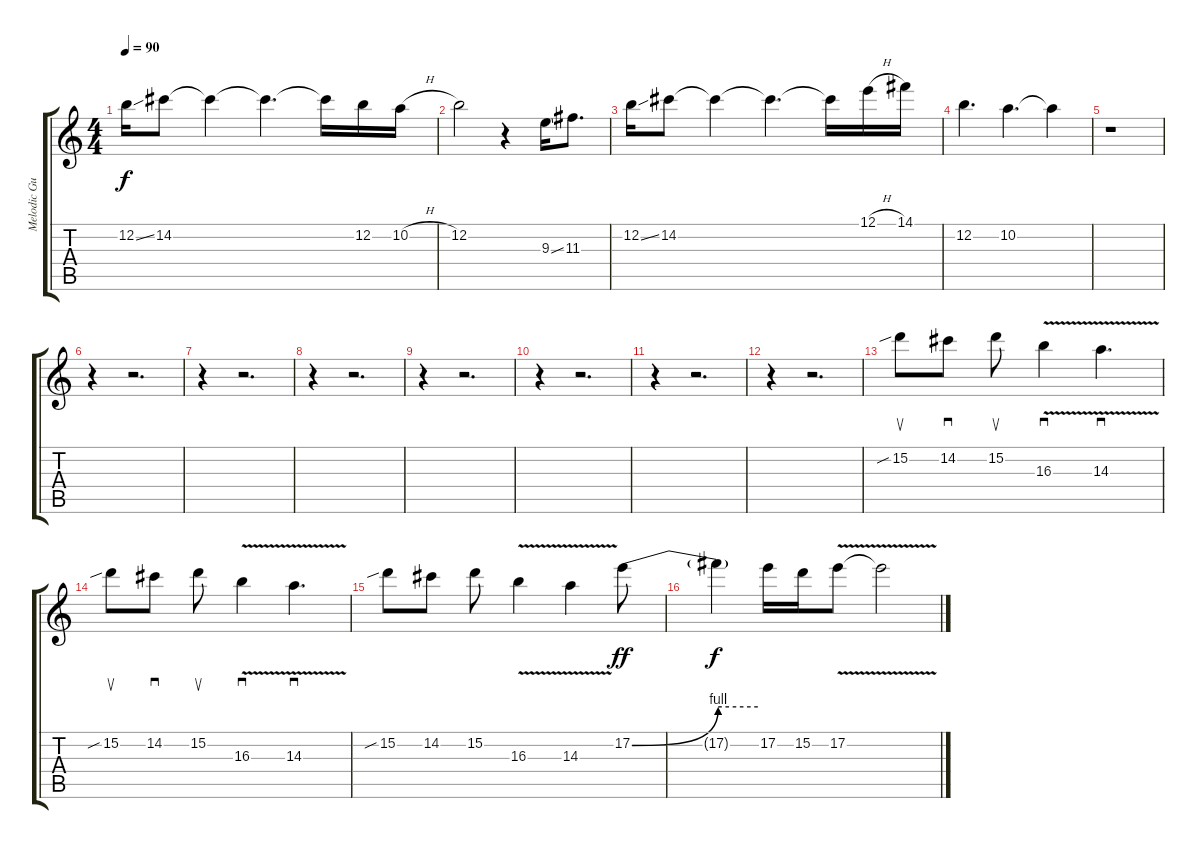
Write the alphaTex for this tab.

\track ("Melodic Guitar" "Melodic Gu") {instrument overdrivenguitar}
\staff {score tabs}
\tuning (E4 B3 G3 D3 A2 E2) {hide}
\ts (4 4)
\tempo 90
\clef g2
\ks c
12.2{ss}.16{dy f} 14.2.8 14.2{t}.4 14.2{t}.4{d} 14.2{t}.16 12.2.16 10.2{h}.16 |
12.2.2 r.4 9.3{ss}.16 11.3.8{d} |
12.2{ss}.16 14.2.8 14.2{t}.4 14.2{t}.4{d} 14.2{t}.16 12.1{h}.16 14.1.16 |
12.2.4{d} 10.2.4{d} 10.2{t}.4 |
r.1 |
r.4 r.2{d} |
r.4 r.2{d} |
r.4 r.2{d} |
r.4 r.2{d} |
r.4 r.2{d} |
r.4 r.2{d} |
r.4 r.2{d} |
15.2{sib}.8{su} 14.2.8{sd} 15.2.8{su} 16.3{v}.4{sd} 14.3{v}.4{d sd} |
15.2{sib}.8{su} 14.2.8{sd} 15.2.8{su} 16.3{v}.4{sd} 14.3{v}.4{d sd} |
15.2{sib}.8 14.2.8 15.2.8 16.3{v}.4 14.3{v}.4 17.2{be (bend 0 0 60 4)}.8{dy ff} |
17.2{be (hold 0 4 60 4) t}.4{dy f} 17.2.16 15.2.16 17.2{v}.8 17.2{v t}.2
